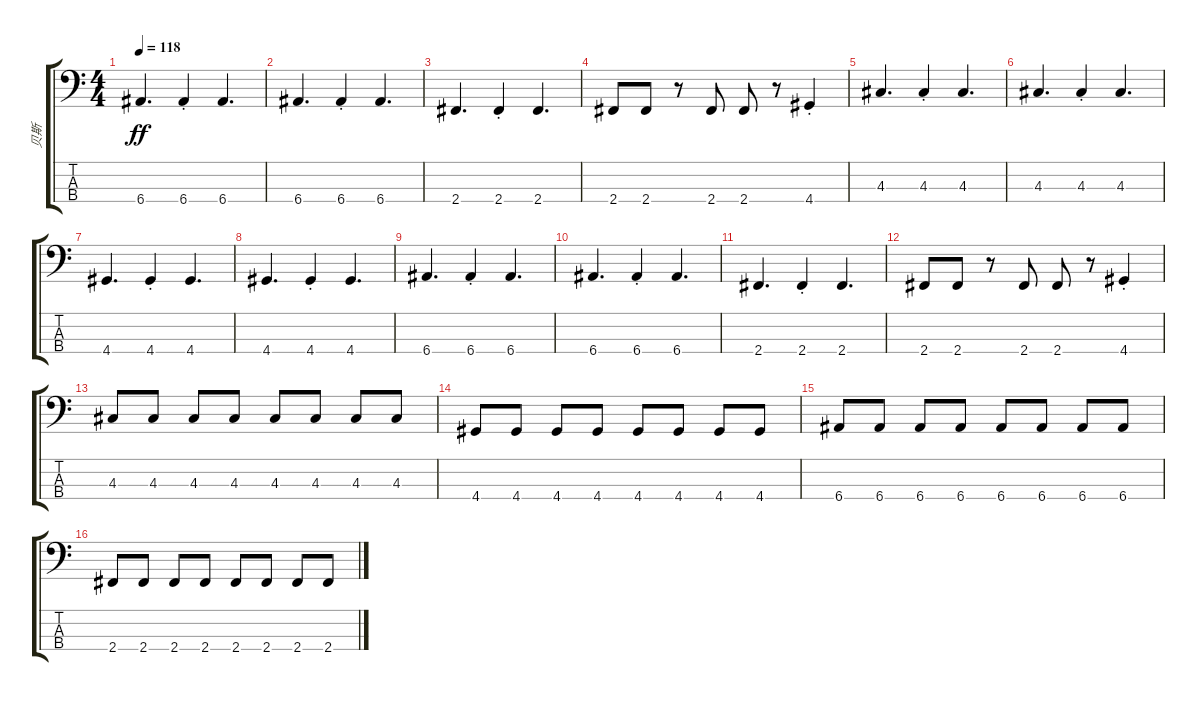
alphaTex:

\track ("贝斯" "贝斯") {instrument electricbassfinger}
\staff {score tabs}
\tuning (G2 D2 A1 E1) {hide}
\ts (4 4)
\tempo 118
\clef f4
\ks c
6.4.4{d dy ff} 6.4{st}.4 6.4.4{d} |
6.4.4{d} 6.4{st}.4 6.4.4{d} |
2.4.4{d} 2.4{st}.4 2.4.4{d} |
2.4.8 2.4.8 r.8 2.4.8 2.4.8 r.8 4.4{st}.4{txt ""} |
4.3.4{d} 4.3{st}.4 4.3.4{d} |
4.3.4{d} 4.3{st}.4 4.3.4{d} |
4.4.4{d} 4.4{st}.4 4.4.4{d} |
4.4.4{d} 4.4{st}.4 4.4.4{d} |
6.4.4{d} 6.4{st}.4 6.4.4{d} |
6.4.4{d} 6.4{st}.4 6.4.4{d} |
2.4.4{d} 2.4{st}.4 2.4.4{d} |
2.4.8 2.4.8 r.8 2.4.8 2.4.8 r.8 4.4{st}.4 |
4.3.8 4.3.8 4.3.8 4.3.8 4.3.8 4.3.8 4.3.8 4.3.8 |
4.4.8 4.4.8 4.4.8 4.4.8{txt ""} 4.4.8 4.4.8 4.4.8 4.4.8 |
6.4.8 6.4.8 6.4.8 6.4.8 6.4.8 6.4.8 6.4.8 6.4.8 |
2.4.8 2.4.8 2.4.8 2.4.8 2.4.8 2.4.8 2.4.8 2.4.8
